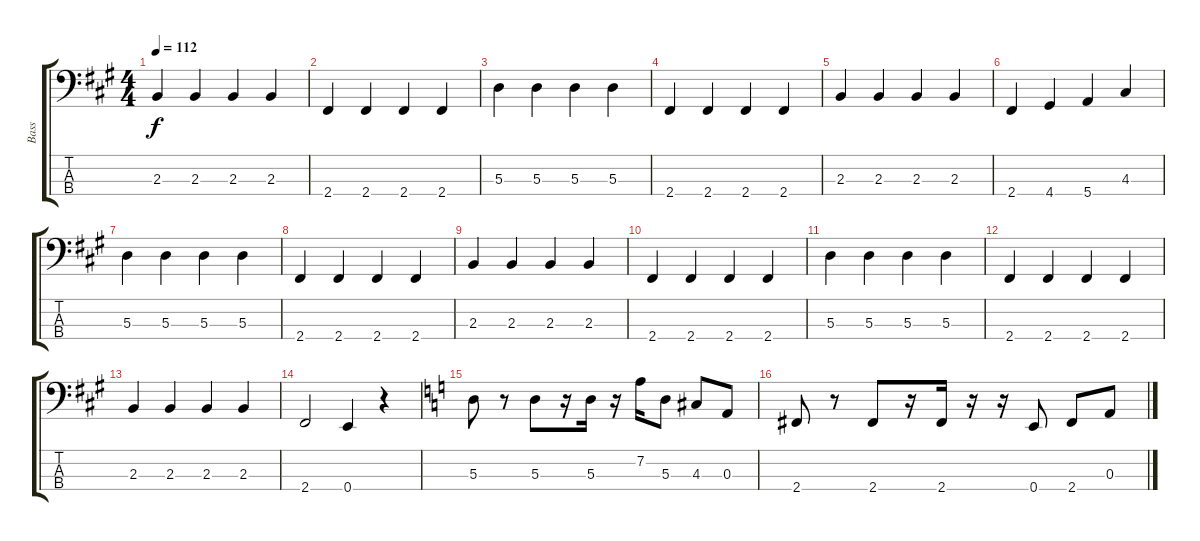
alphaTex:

\track ("Bass" "Bass") {instrument electricbassfinger}
\staff {score tabs}
\tuning (G2 D2 A1 E1) {hide}
\ts (4 4)
\tempo 112
\clef f4
\ks a
2.3.4{dy f} 2.3.4 2.3.4 2.3.4 |
2.4.4 2.4.4 2.4.4 2.4.4 |
5.3.4 5.3.4 5.3.4 5.3.4 |
2.4.4 2.4.4 2.4.4 2.4.4 |
2.3.4 2.3.4 2.3.4 2.3.4 |
2.4.4 4.4.4 5.4.4 4.3.4 |
5.3.4 5.3.4 5.3.4 5.3.4 |
2.4.4 2.4.4 2.4.4 2.4.4 |
2.3.4 2.3.4 2.3.4 2.3.4 |
2.4.4 2.4.4 2.4.4 2.4.4 |
5.3.4 5.3.4 5.3.4 5.3.4 |
2.4.4 2.4.4 2.4.4 2.4.4 |
2.3.4 2.3.4 2.3.4 2.3.4 |
2.4.2 0.4.4 r.4 |
\ks c
5.3.8 r.8 5.3.8 r.16 5.3.16 r.16 7.2.16 5.3.8 4.3.8 0.3.8 |
2.4.8 r.8 2.4.8 r.16 2.4.16 r.16 r.16 0.4.8 2.4.8 0.3.8
